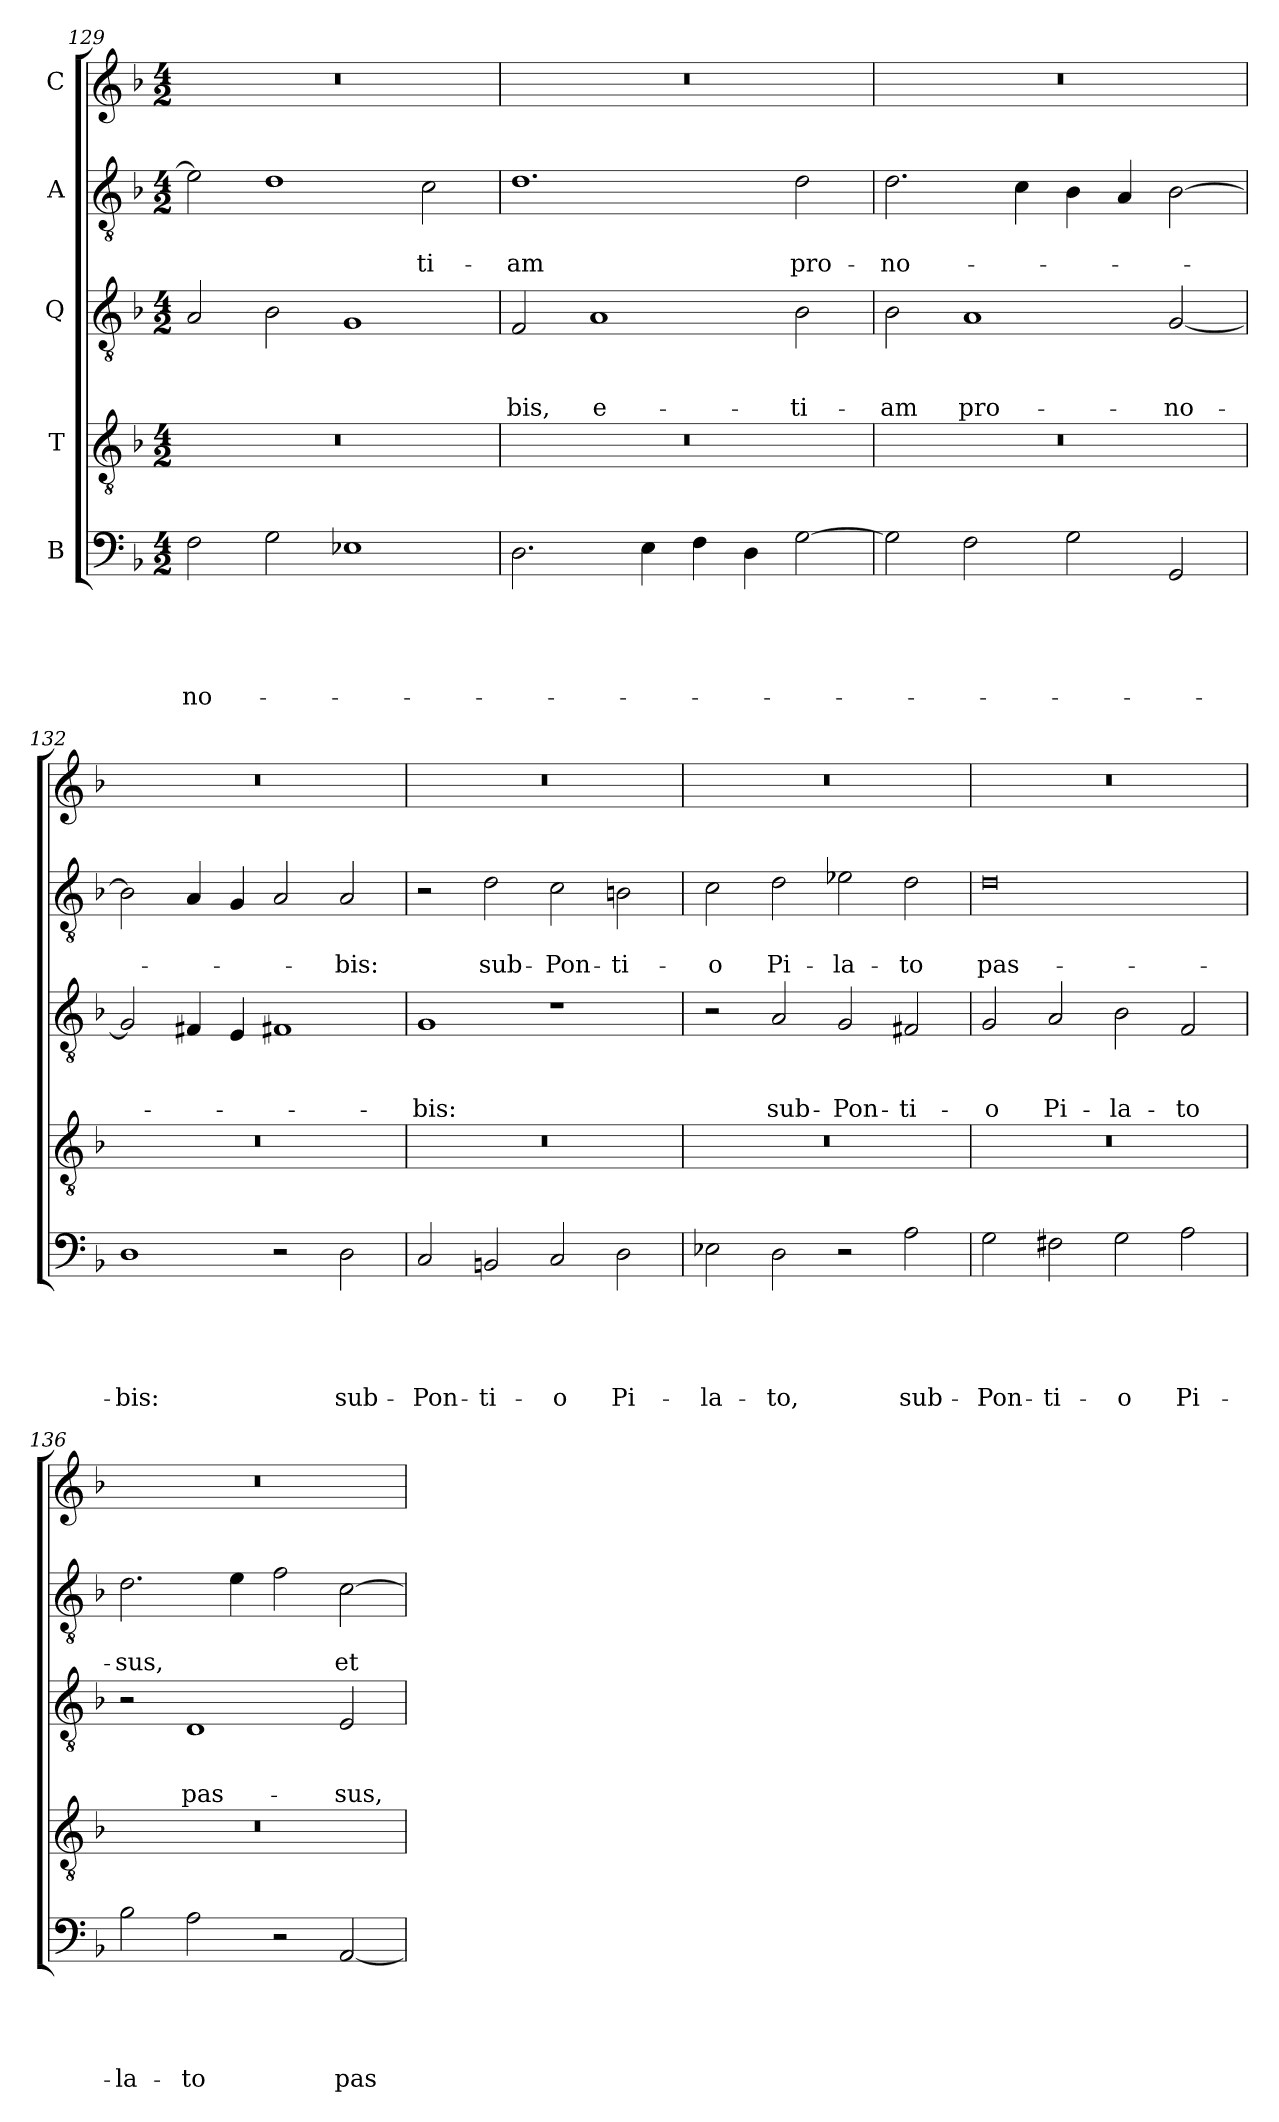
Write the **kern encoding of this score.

**kern	**text	**text	**text	**text	**text	**kern	**kern	**text	**text	**text	**kern	**text	**text	**kern
*part5	*part5	*part5	*part5	*part5	*part5	*part4	*part3	*part3	*part3	*part3	*part2	*part2	*part2	*part1
*staff5	*staff5	*staff5	*staff5	*staff5	*staff5	*staff4	*staff3	*staff3	*staff3	*staff3	*staff2	*staff2	*staff2	*staff1
*I"B	*	*	*	*	*	*I"T	*I"Q	*	*	*	*I"A	*	*	*I"C
*clefF4	*	*	*	*	*	*clefGv2	*clefGv2	*	*	*	*clefGv2	*	*	*clefG2
*k[b-]	*	*	*	*	*	*k[b-]	*k[b-]	*	*	*	*k[b-]	*	*	*k[b-]
*M4/2	*	*	*	*	*	*M4/2	*M4/2	*	*	*	*M4/2	*	*	*M4/2
=129	=129	=129	=129	=129	=129	=129	=129	=129	=129	=129	=129	=129	=129	=129
2F\	.	.	.	.	no-	0r	2A/	.	.	.	2e\]	.	.	0r
2G\	.	.	.	.	.	.	2B-\	.	.	.	1d\	.	.	.
1E-X\	.	.	.	.	.	.	1G/	.	.	.	.	.	.	.
.	.	.	.	.	.	.	.	.	.	.	2c\	.	-ti-	.
=130	=130	=130	=130	=130	=130	=130	=130	=130	=130	=130	=130	=130	=130	=130
2.D\	.	.	.	.	.	0r	2F/	.	.	-bis,	1.d\	.	-am	0r
.	.	.	.	.	.	.	1A/	.	.	e-	.	.	.	.
4E\	.	.	.	.	.	.	.	.	.	.	.	.	.	.
4F\	.	.	.	.	.	.	.	.	.	.	.	.	.	.
4D\	.	.	.	.	.	.	.	.	.	.	.	.	.	.
[2G\	.	.	.	.	.	.	2B-\	.	.	-ti-	2d\	.	pro-	.
=131	=131	=131	=131	=131	=131	=131	=131	=131	=131	=131	=131	=131	=131	=131
2G\]	.	.	.	.	.	0r	2B-\	.	.	-am	2.d\	.	no-	0r
2F\	.	.	.	.	.	.	1A/	.	.	pro-	.	.	.	.
.	.	.	.	.	.	.	.	.	.	.	4c\	.	.	.
2G\	.	.	.	.	.	.	.	.	.	.	4B-\	.	.	.
.	.	.	.	.	.	.	.	.	.	.	4A/	.	.	.
2GG/	.	.	.	.	.	.	[2G/	.	.	no-	[2B-\	.	.	.
=132	=132	=132	=132	=132	=132	=132	=132	=132	=132	=132	=132	=132	=132	=132
1D\	.	.	.	.	-bis:	0r	2G/]	.	.	.	2B-\]	.	.	0r
.	.	.	.	.	.	.	4F#X/	.	.	.	4A/	.	.	.
.	.	.	.	.	.	.	4E/	.	.	.	4G/	.	.	.
2r	.	.	.	.	.	.	1F#X/	.	.	.	2A/	.	.	.
2D\	.	.	.	.	sub-	.	.	.	.	.	2A/	.	-bis:	.
=133	=133	=133	=133	=133	=133	=133	=133	=133	=133	=133	=133	=133	=133	=133
2C/	.	.	.	.	Pon-	0r	1G/	.	.	-bis:	2r	.	.	0r
2BBn/	.	.	.	.	-ti-	.	.	.	.	.	2d\	.	sub-	.
2C/	.	.	.	.	-o	.	1r	.	.	.	2c\	.	Pon-	.
2D\	.	.	.	.	Pi-	.	.	.	.	.	2Bn\	.	-ti-	.
=134	=134	=134	=134	=134	=134	=134	=134	=134	=134	=134	=134	=134	=134	=134
2E-X\	.	.	.	.	-la-	0r	2r	.	.	.	2c\	.	-o	0r
2D\	.	.	.	.	-to,	.	2A/	.	.	sub-	2d\	.	Pi-	.
2r	.	.	.	.	.	.	2G/	.	.	Pon-	2e-X\	.	-la-	.
2A\	.	.	.	.	sub-	.	2F#X/	.	.	-ti-	2d\	.	-to	.
=135	=135	=135	=135	=135	=135	=135	=135	=135	=135	=135	=135	=135	=135	=135
2G\	.	.	.	.	Pon-	0r	2G/	.	.	-o	0d\	.	pas-	0r
2F#X\	.	.	.	.	-ti-	.	2A/	.	.	Pi-	.	.	.	.
2G\	.	.	.	.	-o	.	2B-\	.	.	-la-	.	.	.	.
2A\	.	.	.	.	Pi-	.	2F/	.	.	-to	.	.	.	.
=136	=136	=136	=136	=136	=136	=136	=136	=136	=136	=136	=136	=136	=136	=136
2B-\	.	.	.	.	-la-	0r	2r	.	.	.	2.d\	.	-sus,	0r
2A\	.	.	.	.	-to	.	1D/	.	.	pas-	.	.	.	.
.	.	.	.	.	.	.	.	.	.	.	4e\	.	.	.
2r	.	.	.	.	.	.	.	.	.	.	2f\	.	.	.
[2AA/	.	.	.	.	pas-	.	2E/	.	.	-sus,	[2c\	.	et-	.
=	=	=	=	=	=	=	=	=	=	=	=	=	=	=
*-	*-	*-	*-	*-	*-	*-	*-	*-	*-	*-	*-	*-	*-	*-
